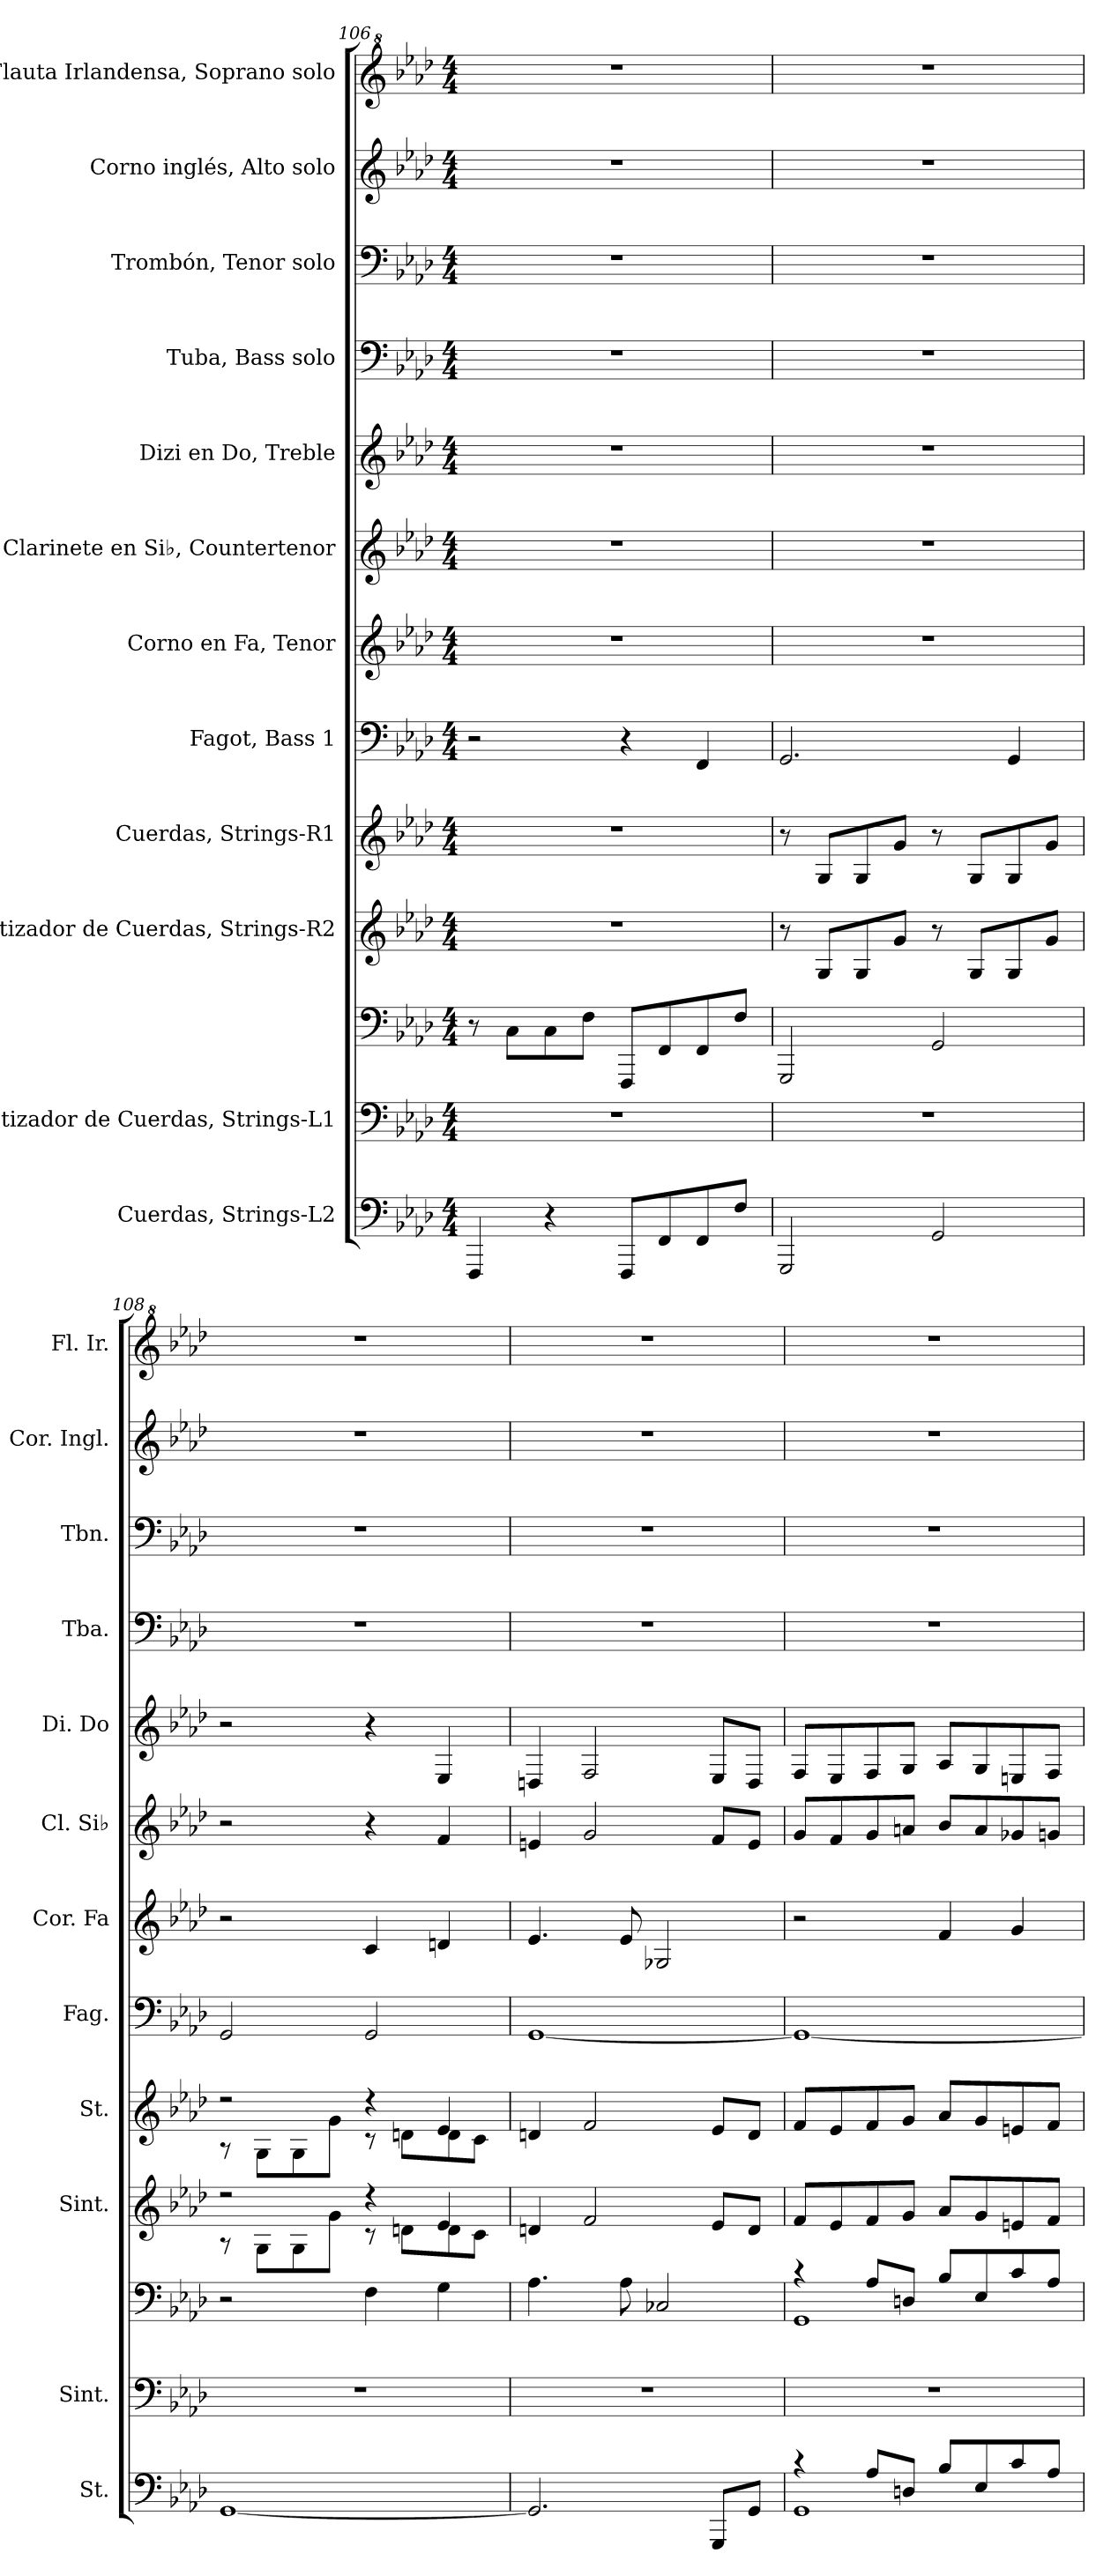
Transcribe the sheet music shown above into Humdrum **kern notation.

**kern	**kern	**kern	**kern	**kern	**kern	**kern	**kern	**kern	**kern	**kern	**kern	**kern
*part12	*part11	*part11	*part10	*part9	*part8	*part7	*part6	*part5	*part4	*part3	*part2	*part1
*staff13	*staff12	*staff11	*staff10	*staff9	*staff8	*staff7	*staff6	*staff5	*staff4	*staff3	*staff2	*staff1
*I"Cuerdas, Strings-L2	*I"Sintetizador de Cuerdas, Strings-L1	*	*I"Sintetizador de Cuerdas, Strings-R2	*I"Cuerdas, Strings-R1	*I"Fagot, Bass 1	*I"Corno en Fa, Tenor	*I"Clarinete en Si♭, Countertenor	*I"Dizi en Do, Treble	*I"Tuba, Bass solo	*I"Trombón, Tenor solo	*I"Corno inglés, Alto solo	*I"Flauta Irlandensa, Soprano solo
*I'St.	*I'Sint.	*	*I'Sint.	*I'St.	*I'Fag.	*I'Cor. Fa	*I'Cl. Si♭	*I'Di. Do	*I'Tba.	*I'Tbn.	*I'Cor. Ingl.	*I'Fl. Ir.
*clefF4	*clefF4	*clefF4	*clefG2	*clefG2	*clefF4	*clefG2	*clefG2	*clefG2	*clefF4	*clefF4	*clefG2	*clefG^2
*	*	*	*	*	*	*ITrd4c7	*ITrd1c2	*ITrd-7c-12	*	*	*ITrd4c7	*
*k[b-e-a-d-]	*k[b-e-a-d-]	*k[b-e-a-d-]	*k[b-e-a-d-]	*k[b-e-a-d-]	*k[b-e-a-d-]	*k[b-e-a-d-g-]	*k[b-e-a-d-g-c-]	*k[b-e-a-d-]	*k[b-e-a-d-]	*k[b-e-a-d-]	*k[b-e-a-d-g-]	*k[b-e-a-d-]
*M4/4	*M4/4	*M4/4	*M4/4	*M4/4	*M4/4	*M4/4	*M4/4	*M4/4	*M4/4	*M4/4	*M4/4	*M4/4
=106	=106	=106	=106	=106	=106	=106	=106	=106	=106	=106	=106	=106
4FFF/	1r	8r	1r	1r	2r	1r	1r	1r	1r	1r	1r	1r
.	.	8C\L	.	.	.	.	.	.	.	.	.	.
4r	.	8C\	.	.	.	.	.	.	.	.	.	.
.	.	8F\J	.	.	.	.	.	.	.	.	.	.
8FFF/L	.	8FFF/L	.	.	4r	.	.	.	.	.	.	.
8FF/	.	8FF/	.	.	.	.	.	.	.	.	.	.
8FF/	.	8FF/	.	.	4FF/	.	.	.	.	.	.	.
8F/J	.	8F/J	.	.	.	.	.	.	.	.	.	.
=107	=107	=107	=107	=107	=107	=107	=107	=107	=107	=107	=107	=107
2GGG/	1r	2GGG/	8r	8r	2.GG/	1r	1r	1r	1r	1r	1r	1r
.	.	.	8G/L	8G/L	.	.	.	.	.	.	.	.
.	.	.	8G/	8G/	.	.	.	.	.	.	.	.
.	.	.	8g/J	8g/J	.	.	.	.	.	.	.	.
2GG/	.	2GG/	8r	8r	.	.	.	.	.	.	.	.
.	.	.	8G/L	8G/L	.	.	.	.	.	.	.	.
.	.	.	8G/	8G/	4GG/	.	.	.	.	.	.	.
.	.	.	8g/J	8g/J	.	.	.	.	.	.	.	.
!!LO:PB:g=z
=108	=108	=108	=108	=108	=108	=108	=108	=108	=108	=108	=108	=108
*	*	*	*^	*^	*	*	*	*	*	*	*	*
[1GG	1r	2r	2r	8r	2r	8r	2GG/	2r	2r	2r	1r	1r	1r	1r
.	.	.	.	8G\L	.	8G\L	.	.	.	.	.	.	.	.
.	.	.	.	8G\	.	8G\	.	.	.	.	.	.	.	.
.	.	.	.	8g\J	.	8g\J	.	.	.	.	.	.	.	.
.	.	4F\	4r	8r	4r	8r	2GG/	4F/	4r	4r	.	.	.	.
.	.	.	.	8dn\L	.	8dn\L	.	.	.	.	.	.	.	.
.	.	4G\	4e-/	8d\	4e-/	8d\	.	4Gn/	4e-/	4e-/	.	.	.	.
.	.	.	.	8c\J	.	8c\J	.	.	.	.	.	.	.	.
*	*	*	*v	*v	*	*	*	*	*	*	*	*	*	*
*	*	*	*	*v	*v	*	*	*	*	*	*	*	*
=109	=109	=109	=109	=109	=109	=109	=109	=109	=109	=109	=109	=109
2.GG/]	1r	4.A-\	4dn/	4dn/	[1GG	4.A-/	4dn/	4dn/	1r	1r	1r	1r
.	.	.	2f/	2f/	.	.	2f/	2f/	.	.	.	.
.	.	8A-\	.	.	.	8A-/	.	.	.	.	.	.
.	.	2C-X/	.	.	.	2C-X/	.	.	.	.	.	.
8GGG/L	.	.	8e-/L	8e-/L	.	.	8e-/L	8e-/L	.	.	.	.
8GG/J	.	.	8d/J	8d/J	.	.	8d/J	8d/J	.	.	.	.
=110	=110	=110	=110	=110	=110	=110	=110	=110	=110	=110	=110	=110
*^	*	*^	*	*	*	*	*	*	*	*	*	*
4r	1GG	1r	4r	1GG	8f/L	8f/L	1GG_	2r	8f/L	8f/L	1r	1r	1r	1r
.	.	.	.	.	8e-/	8e-/	.	.	8e-/	8e-/	.	.	.	.
8A-/L	.	.	8A-/L	.	8f/	8f/	.	.	8f/	8f/	.	.	.	.
8Dn/J	.	.	8Dn/J	.	8g/J	8g/J	.	.	8gn/J	8g/J	.	.	.	.
8B-/L	.	.	8B-/L	.	8a-/L	8a-/L	.	4B-/	8a-/L	8a-/L	.	.	.	.
8E-/	.	.	8E-/	.	8g/	8g/	.	.	8g/	8g/	.	.	.	.
8c/	.	.	8c/	.	8en/	8en/	.	4c/	8f-X/	8en/	.	.	.	.
8A-/J	.	.	8A-/J	.	8f/J	8f/J	.	.	8fn/J	8f/J	.	.	.	.
*v	*v	*	*v	*v	*	*	*	*	*	*	*	*	*	*
=	=	=	=	=	=	=	=	=	=	=	=	=
*-	*-	*-	*-	*-	*-	*-	*-	*-	*-	*-	*-	*-
